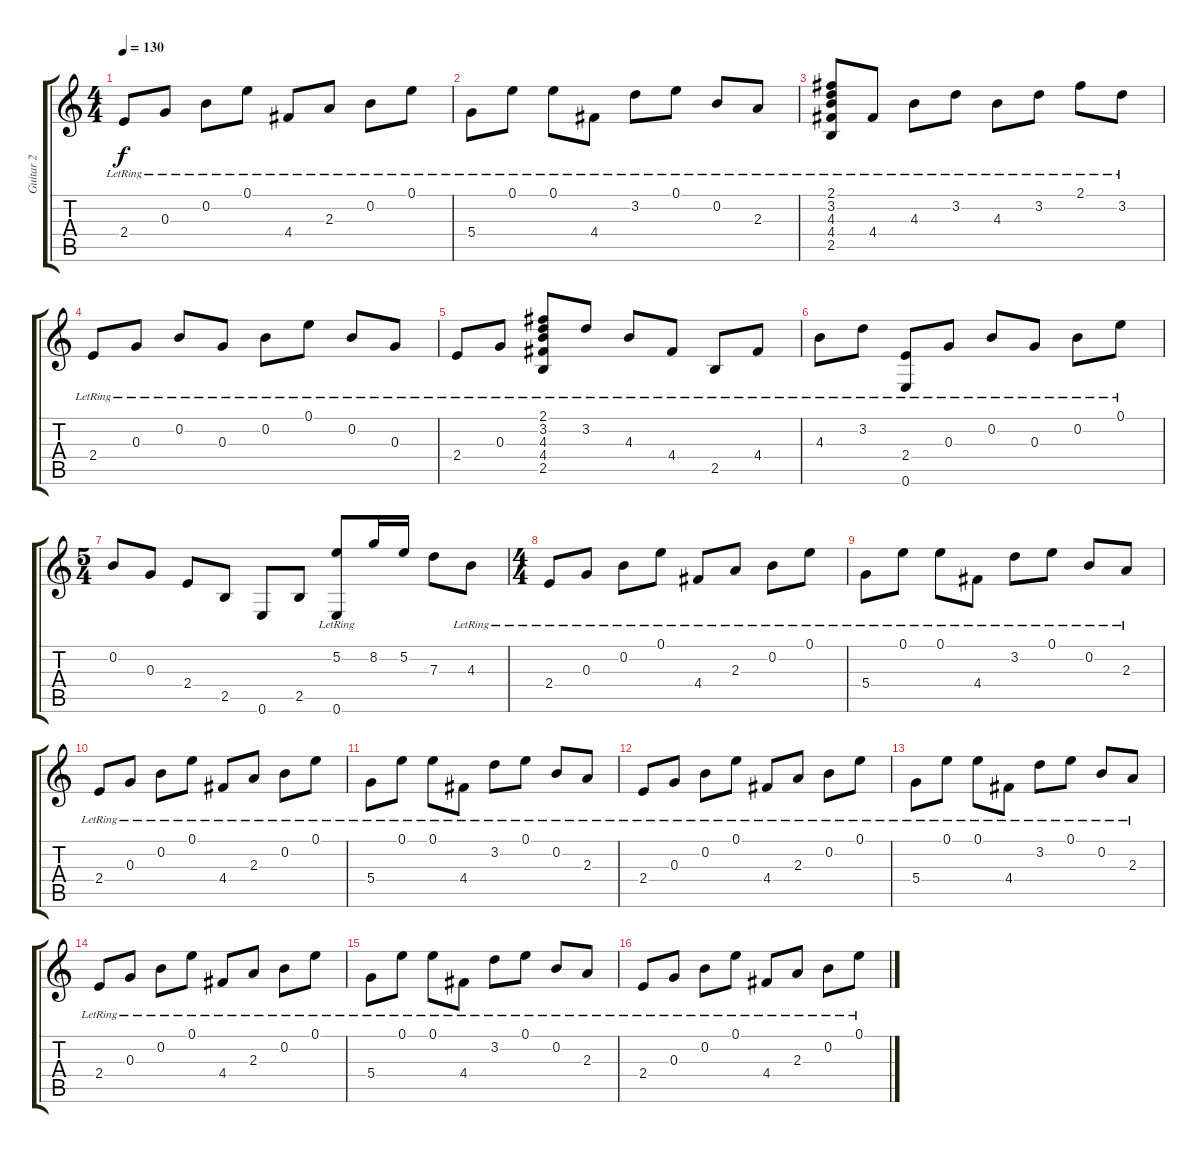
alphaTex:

\track ("Guitar 2" "Guitar 2") {instrument acousticguitarsteel}
\staff {score tabs}
\tuning (E4 B3 G3 D3 A2 E2) {hide}
\ts (4 4)
\tempo 130
\clef g2
\ks c
2.4{lr}.8{dy f} 0.3{lr}.8 0.2{lr}.8 0.1{lr}.8 4.4{lr}.8 2.3{lr}.8 0.2{lr}.8 0.1{lr}.8 |
5.4{lr}.8 0.1{lr}.8 0.1{lr}.8 4.4{lr}.8 3.2{lr}.8 0.1{lr}.8 0.2{lr}.8 2.3{lr}.8 |
(2.1{lr} 3.2{lr} 4.3{lr} 4.4{lr} 2.5{lr}).8 4.4{lr}.8 4.3{lr}.8 3.2{lr}.8 4.3{lr}.8 3.2{lr}.8 2.1{lr}.8 3.2{lr}.8 |
2.4{lr}.8 0.3{lr}.8 0.2{lr}.8 0.3{lr}.8 0.2{lr}.8 0.1{lr}.8 0.2{lr}.8 0.3{lr}.8 |
2.4{lr}.8 0.3{lr}.8 (2.1{lr} 3.2{lr} 4.3{lr} 4.4{lr} 2.5{lr}).8 3.2{lr}.8 4.3{lr}.8 4.4{lr}.8 2.5{lr}.8 4.4{lr}.8 |
4.3{lr}.8 3.2{lr}.8 (2.4{lr} 0.6{lr}).8 0.3{lr}.8 0.2{lr}.8 0.3{lr}.8 0.2{lr}.8 0.1{lr}.8 |
\ts (5 4)
0.2.8 0.3.8 2.4.8 2.5.8 0.6.8 2.5.8 (5.2 0.6{lr}).8 8.2.16 5.2.16 7.3.8 4.3{lr}.8 |
\ts (4 4)
2.4{lr}.8 0.3{lr}.8 0.2{lr}.8 0.1{lr}.8 4.4{lr}.8 2.3{lr}.8 0.2{lr}.8 0.1{lr}.8 |
5.4{lr}.8 0.1{lr}.8 0.1{lr}.8 4.4{lr}.8 3.2{lr}.8 0.1{lr}.8 0.2{lr}.8 2.3{lr}.8 |
2.4{lr}.8 0.3{lr}.8 0.2{lr}.8 0.1{lr}.8 4.4{lr}.8 2.3{lr}.8 0.2{lr}.8 0.1{lr}.8 |
5.4{lr}.8 0.1{lr}.8 0.1{lr}.8 4.4{lr}.8 3.2{lr}.8 0.1{lr}.8 0.2{lr}.8 2.3{lr}.8 |
2.4{lr}.8 0.3{lr}.8 0.2{lr}.8 0.1{lr}.8 4.4{lr}.8 2.3{lr}.8 0.2{lr}.8 0.1{lr}.8 |
5.4{lr}.8 0.1{lr}.8 0.1{lr}.8 4.4{lr}.8 3.2{lr}.8 0.1{lr}.8 0.2{lr}.8 2.3{lr}.8 |
2.4{lr}.8 0.3{lr}.8 0.2{lr}.8 0.1{lr}.8 4.4{lr}.8 2.3{lr}.8 0.2{lr}.8 0.1{lr}.8 |
5.4{lr}.8 0.1{lr}.8 0.1{lr}.8 4.4{lr}.8 3.2{lr}.8 0.1{lr}.8 0.2{lr}.8 2.3{lr}.8 |
2.4{lr}.8 0.3{lr}.8 0.2{lr}.8 0.1{lr}.8 4.4{lr}.8 2.3{lr}.8 0.2{lr}.8 0.1{lr}.8
